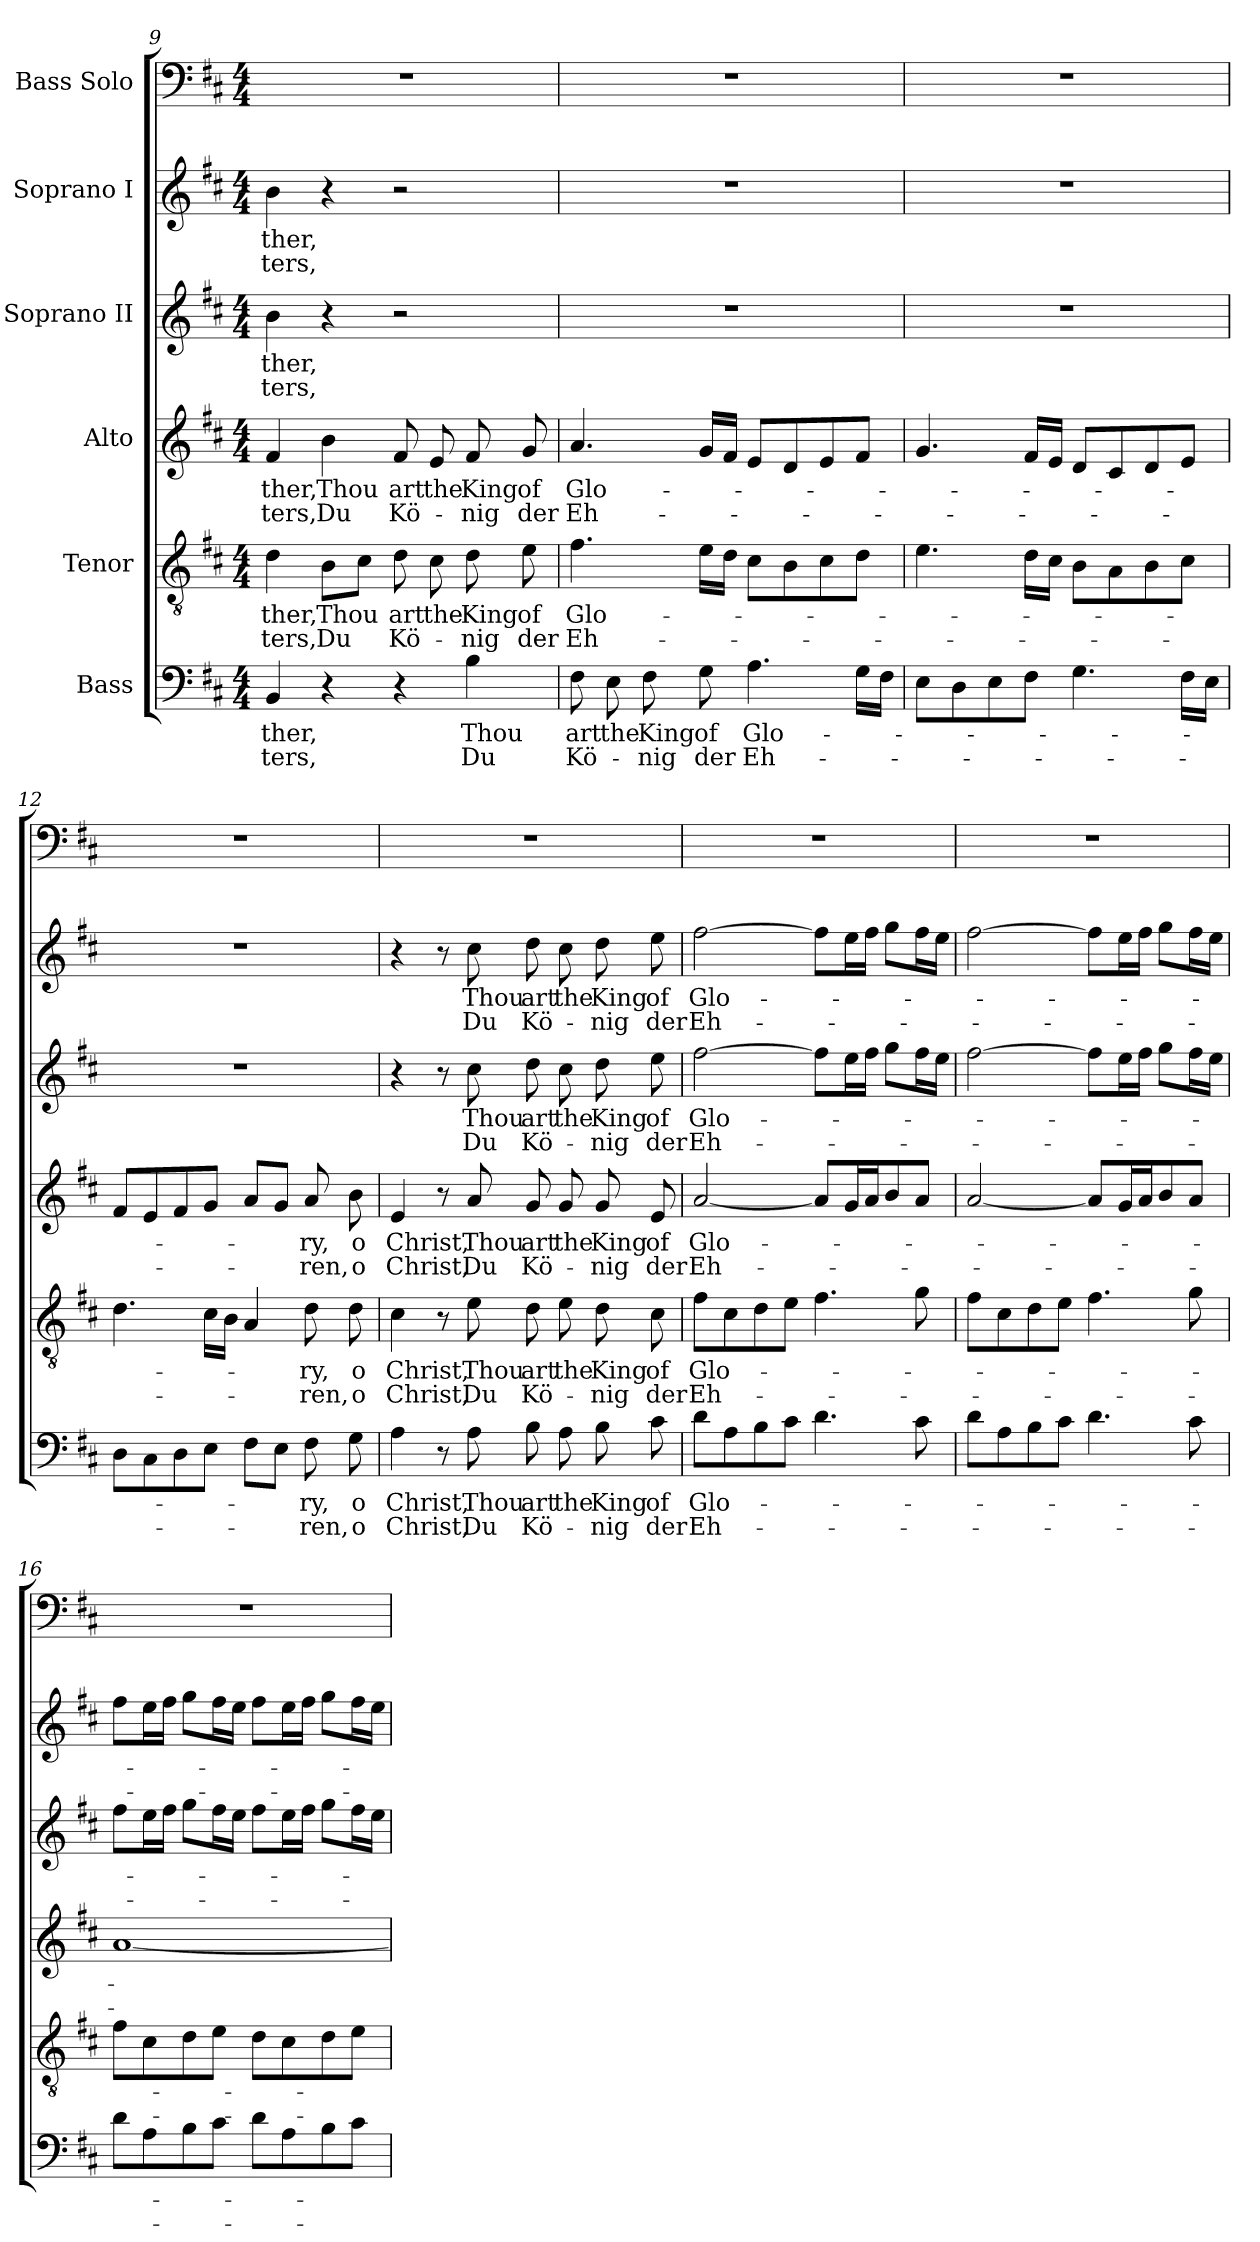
**kern	**text	**text	**kern	**text	**text	**kern	**text	**text	**kern	**text	**text	**kern	**text	**text	**kern
*part6	*part6	*part6	*part5	*part5	*part5	*part4	*part4	*part4	*part3	*part3	*part3	*part2	*part2	*part2	*part1
*staff6	*staff6	*staff6	*staff5	*staff5	*staff5	*staff4	*staff4	*staff4	*staff3	*staff3	*staff3	*staff2	*staff2	*staff2	*staff1
*I"Bass	*	*	*I"Tenor	*	*	*I"Alto	*	*	*I"Soprano II	*	*	*I"Soprano I	*	*	*I"Bass Solo
*clefF4	*	*	*clefGv2	*	*	*clefG2	*	*	*clefG2	*	*	*clefG2	*	*	*clefF4
*k[f#c#]	*	*	*k[f#c#]	*	*	*k[f#c#]	*	*	*k[f#c#]	*	*	*k[f#c#]	*	*	*k[f#c#]
*D:	*	*	*D:	*	*	*D:	*	*	*D:	*	*	*D:	*	*	*D:
*M4/4	*	*	*M4/4	*	*	*M4/4	*	*	*M4/4	*	*	*M4/4	*	*	*M4/4
=9	=9	=9	=9	=9	=9	=9	=9	=9	=9	=9	=9	=9	=9	=9	=9
!	!LO:LY:b	!LO:LY:b	!	!LO:LY:b	!LO:LY:b	!	!LO:LY:b	!LO:LY:b	!	!LO:LY:b	!LO:LY:b	!	!LO:LY:b	!LO:LY:b	!
4BB/	-ther,	-ters,	4d\	-ther,	-ters,	4f#/	-ther,	-ters,	4b\	-ther,	ters,	4b\	-ther,	ters,	1r
!	!	!	!	!LO:LY:b	!LO:LY:b	!	!LO:LY:b	!LO:LY:b	!	!	!	!	!	!	!
4r	.	.	8B\L	Thou	Du	4b\	Thou	Du	4r	.	.	4r	.	.	.
.	.	.	8c#\J	.	.	.	.	.	.	.	.	.	.	.	.
!	!	!	!	!LO:LY:b	!LO:LY:b	!	!LO:LY:b	!LO:LY:b	!	!	!	!	!	!	!
4r	.	.	8d\	art	Kö-	8f#/	art	Kö-	2r	.	.	2r	.	.	.
!	!	!	!	!LO:LY:b	!	!	!LO:LY:b	!	!	!	!	!	!	!	!
.	.	.	8c#\	the	.	8e/	the	.	.	.	.	.	.	.	.
!	!LO:LY:b	!LO:LY:b	!	!LO:LY:b	!LO:LY:b	!	!LO:LY:b	!LO:LY:b	!	!	!	!	!	!	!
4B\	Thou	Du	8d\	King	-nig	8f#/	King	-nig	.	.	.	.	.	.	.
!	!	!	!	!LO:LY:b	!LO:LY:b	!	!LO:LY:b	!LO:LY:b	!	!	!	!	!	!	!
.	.	.	8e\	of	der	8g/	of	der	.	.	.	.	.	.	.
=10	=10	=10	=10	=10	=10	=10	=10	=10	=10	=10	=10	=10	=10	=10	=10
!	!LO:LY:b	!LO:LY:b	!	!LO:LY:b	!LO:LY:b	!	!LO:LY:b	!LO:LY:b	!	!	!	!	!	!	!
8F#\	art	Kö-	4.f#\	Glo-	Eh-	4.a/	Glo-	Eh-	1r	.	.	1r	.	.	1r
!	!LO:LY:b	!	!	!	!	!	!	!	!	!	!	!	!	!	!
8E\	the	.	.	.	.	.	.	.	.	.	.	.	.	.	.
!	!LO:LY:b	!LO:LY:b	!	!	!	!	!	!	!	!	!	!	!	!	!
8F#\	King	-nig	.	.	.	.	.	.	.	.	.	.	.	.	.
!	!LO:LY:b	!LO:LY:b	!	!	!	!	!	!	!	!	!	!	!	!	!
8G\	of	der	16e\LL	.	.	16g/LL	.	.	.	.	.	.	.	.	.
.	.	.	16d\JJ	.	.	16f#/JJ	.	.	.	.	.	.	.	.	.
!	!LO:LY:b	!LO:LY:b	!	!	!	!	!	!	!	!	!	!	!	!	!
4.A\	Glo-	Eh-	8c#\L	.	.	8e/L	.	.	.	.	.	.	.	.	.
.	.	.	8B\	.	.	8d/	.	.	.	.	.	.	.	.	.
.	.	.	8c#\	.	.	8e/	.	.	.	.	.	.	.	.	.
16G\LL	.	.	8d\J	.	.	8f#/J	.	.	.	.	.	.	.	.	.
16F#\JJ	.	.	.	.	.	.	.	.	.	.	.	.	.	.	.
!!LO:PB:g=z
=11	=11	=11	=11	=11	=11	=11	=11	=11	=11	=11	=11	=11	=11	=11	=11
8E\L	.	.	4.e\	.	.	4.g/	.	.	1r	.	.	1r	.	.	1r
8D\	.	.	.	.	.	.	.	.	.	.	.	.	.	.	.
8E\	.	.	.	.	.	.	.	.	.	.	.	.	.	.	.
8F#\J	.	.	16d\LL	.	.	16f#/LL	.	.	.	.	.	.	.	.	.
.	.	.	16c#\JJ	.	.	16e/JJ	.	.	.	.	.	.	.	.	.
4.G\	.	.	8B\L	.	.	8d/L	.	.	.	.	.	.	.	.	.
.	.	.	8A\	.	.	8c#/	.	.	.	.	.	.	.	.	.
.	.	.	8B\	.	.	8d/	.	.	.	.	.	.	.	.	.
16F#\LL	.	.	8c#\J	.	.	8e/J	.	.	.	.	.	.	.	.	.
16E\JJ	.	.	.	.	.	.	.	.	.	.	.	.	.	.	.
=12	=12	=12	=12	=12	=12	=12	=12	=12	=12	=12	=12	=12	=12	=12	=12
8D\L	.	.	4.d\	.	.	8f#/L	.	.	1r	.	.	1r	.	.	1r
8C#\	.	.	.	.	.	8e/	.	.	.	.	.	.	.	.	.
8D\	.	.	.	.	.	8f#/	.	.	.	.	.	.	.	.	.
8E\J	.	.	16c#\LL	.	.	8g/J	.	.	.	.	.	.	.	.	.
.	.	.	16B\JJ	.	.	.	.	.	.	.	.	.	.	.	.
8F#\L	.	.	4A/	.	.	8a/L	.	.	.	.	.	.	.	.	.
8E\J	.	.	.	.	.	8g/J	.	.	.	.	.	.	.	.	.
!	!LO:LY:b	!LO:LY:b	!	!LO:LY:b	!LO:LY:b	!	!LO:LY:b	!LO:LY:b	!	!	!	!	!	!	!
8F#\	-ry,	-ren,	8d\	-ry,	-ren,	8a/	-ry,	-ren,	.	.	.	.	.	.	.
!	!LO:LY:b	!LO:LY:b	!	!LO:LY:b	!LO:LY:b	!	!LO:LY:b	!LO:LY:b	!	!	!	!	!	!	!
8G\	o	o	8d\	o	o	8b\	o	o	.	.	.	.	.	.	.
=13	=13	=13	=13	=13	=13	=13	=13	=13	=13	=13	=13	=13	=13	=13	=13
!	!LO:LY:b	!LO:LY:b	!	!LO:LY:b	!LO:LY:b	!	!LO:LY:b	!LO:LY:b	!	!	!	!	!	!	!
4A\	Christ,	Christ,	4c#\	Christ,	Christ,	4e/	Christ,	Christ,	4r	.	.	4r	.	.	1r
8r	.	.	8r	.	.	8r	.	.	8r	.	.	8r	.	.	.
!	!LO:LY:b	!LO:LY:b	!	!LO:LY:b	!LO:LY:b	!	!LO:LY:b	!LO:LY:b	!	!LO:LY:b	!LO:LY:b	!	!LO:LY:b	!LO:LY:b	!
8A\	Thou	Du	8e\	Thou	Du	8a/	Thou	Du	8cc#\	Thou	Du	8cc#\	Thou	Du	.
!	!LO:LY:b	!LO:LY:b	!	!LO:LY:b	!LO:LY:b	!	!LO:LY:b	!LO:LY:b	!	!LO:LY:b	!LO:LY:b	!	!LO:LY:b	!LO:LY:b	!
8B\	art	Kö-	8d\	art	Kö-	8g/	art	Kö-	8dd\	art	Kö-	8dd\	art	Kö-	.
!	!LO:LY:b	!	!	!LO:LY:b	!	!	!LO:LY:b	!	!	!LO:LY:b	!	!	!LO:LY:b	!	!
8A\	the	.	8e\	the	.	8g/	the	.	8cc#\	the	.	8cc#\	the	.	.
!	!LO:LY:b	!LO:LY:b	!	!LO:LY:b	!LO:LY:b	!	!LO:LY:b	!LO:LY:b	!	!LO:LY:b	!LO:LY:b	!	!LO:LY:b	!LO:LY:b	!
8B\	King	-nig	8d\	King	-nig	8g/	King	-nig	8dd\	King	-nig	8dd\	King	-nig	.
!	!LO:LY:b	!LO:LY:b	!	!LO:LY:b	!LO:LY:b	!	!LO:LY:b	!LO:LY:b	!	!LO:LY:b	!LO:LY:b	!	!LO:LY:b	!LO:LY:b	!
8c#\	of	der	8c#\	of	der	8e/	of	der	8ee\	of	der	8ee\	of	der	.
!!LO:PB:g=z
=14	=14	=14	=14	=14	=14	=14	=14	=14	=14	=14	=14	=14	=14	=14	=14
!	!LO:LY:b	!LO:LY:b	!	!LO:LY:b	!LO:LY:b	!	!LO:LY:b	!LO:LY:b	!	!LO:LY:b	!LO:LY:b	!	!LO:LY:b	!LO:LY:b	!
8d\L	Glo-	Eh-	8f#\L	Glo-	Eh-	[2a/	Glo-	Eh-	[2ff#\	Glo-	Eh-	[2ff#\	Glo-	Eh-	1r
8A\	.	.	8c#\	.	.	.	.	.	.	.	.	.	.	.	.
8B\	.	.	8d\	.	.	.	.	.	.	.	.	.	.	.	.
8c#\J	.	.	8e\J	.	.	.	.	.	.	.	.	.	.	.	.
4.d\	.	.	4.f#\	.	.	8a/L]	.	.	8ff#\L]	.	.	8ff#\L]	.	.	.
.	.	.	.	.	.	16g/L	.	.	16ee\L	.	.	16ee\L	.	.	.
.	.	.	.	.	.	16a/J	.	.	16ff#\JJ	.	.	16ff#\JJ	.	.	.
.	.	.	.	.	.	8b/	.	.	8gg\L	.	.	8gg\L	.	.	.
8c#\	.	.	8g\	.	.	8a/J	.	.	16ff#\L	.	.	16ff#\L	.	.	.
.	.	.	.	.	.	.	.	.	16ee\JJ	.	.	16ee\JJ	.	.	.
!!LO:PB:g=z
=15	=15	=15	=15	=15	=15	=15	=15	=15	=15	=15	=15	=15	=15	=15	=15
8d\L	.	.	8f#\L	.	.	[2a/	.	.	[2ff#\	.	.	[2ff#\	.	.	1r
8A\	.	.	8c#\	.	.	.	.	.	.	.	.	.	.	.	.
8B\	.	.	8d\	.	.	.	.	.	.	.	.	.	.	.	.
8c#\J	.	.	8e\J	.	.	.	.	.	.	.	.	.	.	.	.
4.d\	.	.	4.f#\	.	.	8a/L]	.	.	8ff#\L]	.	.	8ff#\L]	.	.	.
.	.	.	.	.	.	16g/L	.	.	16ee\L	.	.	16ee\L	.	.	.
.	.	.	.	.	.	16a/J	.	.	16ff#\JJ	.	.	16ff#\JJ	.	.	.
.	.	.	.	.	.	8b/	.	.	8gg\L	.	.	8gg\L	.	.	.
8c#\	.	.	8g\	.	.	8a/J	.	.	16ff#\L	.	.	16ff#\L	.	.	.
.	.	.	.	.	.	.	.	.	16ee\JJ	.	.	16ee\JJ	.	.	.
=16	=16	=16	=16	=16	=16	=16	=16	=16	=16	=16	=16	=16	=16	=16	=16
8d\L	.	.	8f#\L	.	.	[1a	.	.	8ff#\L	.	.	8ff#\L	.	.	1r
8A\	.	.	8c#\	.	.	.	.	.	16ee\L	.	.	16ee\L	.	.	.
.	.	.	.	.	.	.	.	.	16ff#\JJ	.	.	16ff#\JJ	.	.	.
8B\	.	.	8d\	.	.	.	.	.	8gg\L	.	.	8gg\L	.	.	.
8c#\J	.	.	8e\J	.	.	.	.	.	16ff#\L	.	.	16ff#\L	.	.	.
.	.	.	.	.	.	.	.	.	16ee\JJ	.	.	16ee\JJ	.	.	.
8d\L	.	.	8d\L	.	.	.	.	.	8ff#\L	.	.	8ff#\L	.	.	.
8A\	.	.	8c#\	.	.	.	.	.	16ee\L	.	.	16ee\L	.	.	.
.	.	.	.	.	.	.	.	.	16ff#\JJ	.	.	16ff#\JJ	.	.	.
8B\	.	.	8d\	.	.	.	.	.	8gg\L	.	.	8gg\L	.	.	.
8c#\J	.	.	8e\J	.	.	.	.	.	16ff#\L	.	.	16ff#\L	.	.	.
.	.	.	.	.	.	.	.	.	16ee\JJ	.	.	16ee\JJ	.	.	.
=	=	=	=	=	=	=	=	=	=	=	=	=	=	=	=
*-	*-	*-	*-	*-	*-	*-	*-	*-	*-	*-	*-	*-	*-	*-	*-
